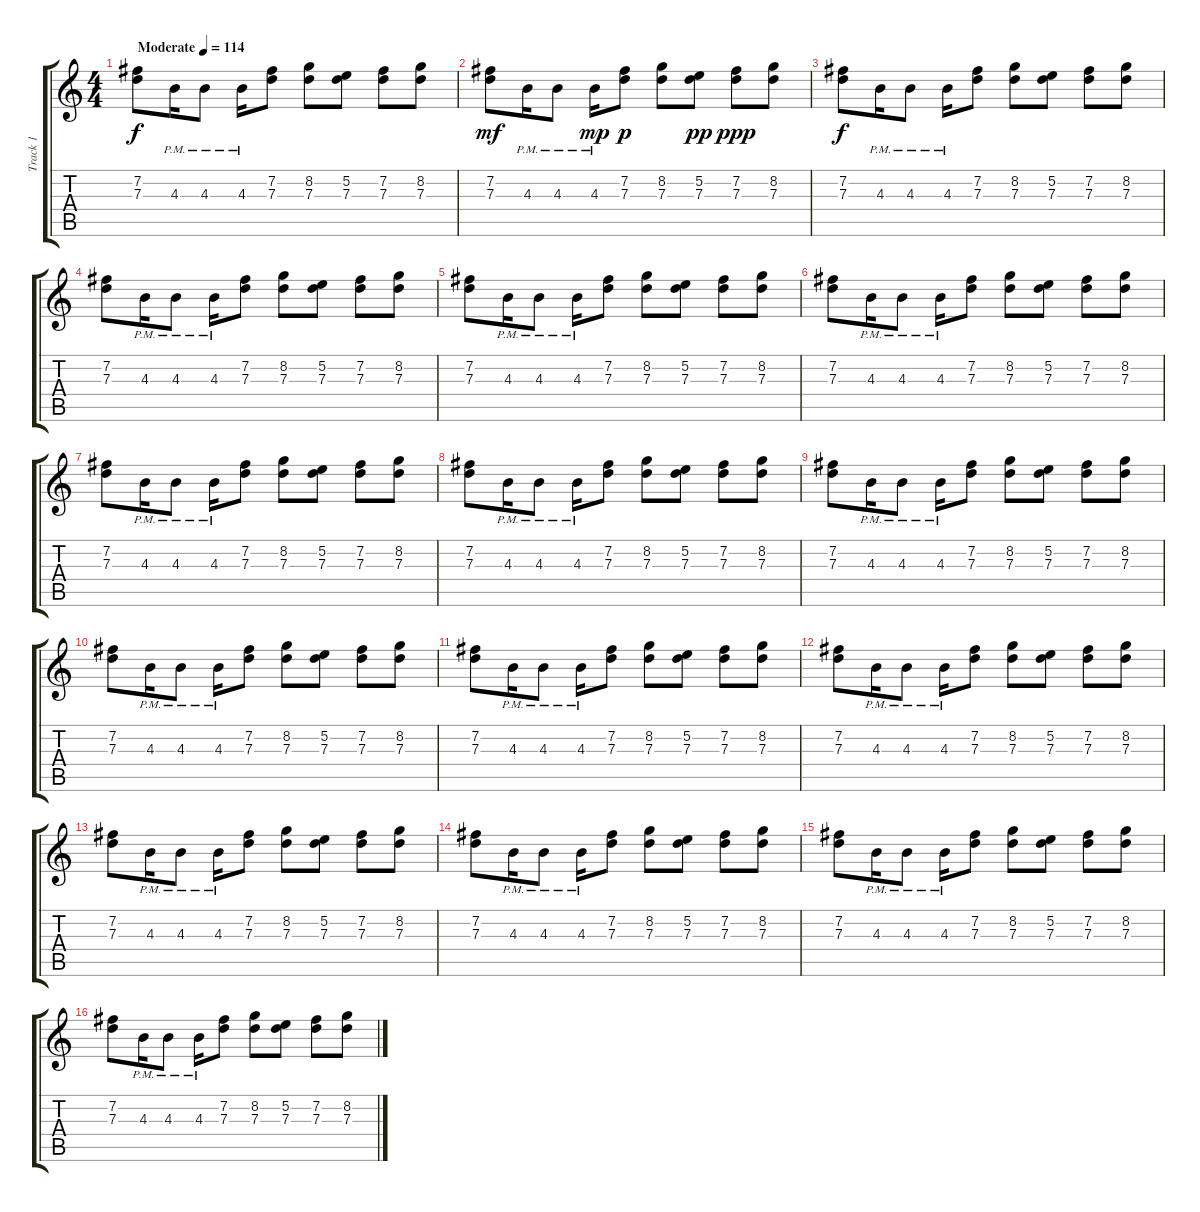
\track ("Track 1" "Track 1") {instrument distortionguitar}
\staff {score tabs}
\tuning (E4 B3 G3 D3 A2 E2) {hide}
\ts (4 4)
\tempo (114 "Moderate")
\clef g2
\ks c
(7.2 7.3).8{dy f instrument distortionguitar} 4.3{pm}.16 4.3{pm}.8 4.3{pm}.16 (7.2 7.3).8 (8.2 7.3).8 (5.2 7.3).8 (7.2 7.3).8 (8.2 7.3).8 |
(7.2 7.3).8{dy mf} 4.3{pm}.16 4.3{pm}.8 4.3{pm}.16{dy mp} (7.2 7.3).8{dy p} (8.2 7.3).8 (5.2 7.3).8{dy pp} (7.2 7.3).8{dy ppp} (8.2 7.3).8 |
(7.2 7.3).8{dy f} 4.3{pm}.16 4.3{pm}.8 4.3{pm}.16 (7.2 7.3).8 (8.2 7.3).8 (5.2 7.3).8 (7.2 7.3).8 (8.2 7.3).8 |
(7.2 7.3).8 4.3{pm}.16 4.3{pm}.8 4.3{pm}.16 (7.2 7.3).8 (8.2 7.3).8 (5.2 7.3).8 (7.2 7.3).8 (8.2 7.3).8 |
(7.2 7.3).8 4.3{pm}.16 4.3{pm}.8 4.3{pm}.16 (7.2 7.3).8 (8.2 7.3).8 (5.2 7.3).8 (7.2 7.3).8 (8.2 7.3).8 |
(7.2 7.3).8 4.3{pm}.16 4.3{pm}.8 4.3{pm}.16 (7.2 7.3).8 (8.2 7.3).8 (5.2 7.3).8 (7.2 7.3).8 (8.2 7.3).8 |
(7.2 7.3).8 4.3{pm}.16 4.3{pm}.8 4.3{pm}.16 (7.2 7.3).8 (8.2 7.3).8 (5.2 7.3).8 (7.2 7.3).8 (8.2 7.3).8 |
(7.2 7.3).8 4.3{pm}.16 4.3{pm}.8 4.3{pm}.16 (7.2 7.3).8 (8.2 7.3).8 (5.2 7.3).8 (7.2 7.3).8 (8.2 7.3).8 |
(7.2 7.3).8 4.3{pm}.16 4.3{pm}.8 4.3{pm}.16 (7.2 7.3).8 (8.2 7.3).8 (5.2 7.3).8 (7.2 7.3).8 (8.2 7.3).8 |
(7.2 7.3).8 4.3{pm}.16 4.3{pm}.8 4.3{pm}.16 (7.2 7.3).8 (8.2 7.3).8 (5.2 7.3).8 (7.2 7.3).8 (8.2 7.3).8 |
(7.2 7.3).8 4.3{pm}.16 4.3{pm}.8 4.3{pm}.16 (7.2 7.3).8 (8.2 7.3).8 (5.2 7.3).8 (7.2 7.3).8 (8.2 7.3).8 |
(7.2 7.3).8 4.3{pm}.16 4.3{pm}.8 4.3{pm}.16 (7.2 7.3).8 (8.2 7.3).8 (5.2 7.3).8 (7.2 7.3).8 (8.2 7.3).8 |
(7.2 7.3).8 4.3{pm}.16 4.3{pm}.8 4.3{pm}.16 (7.2 7.3).8 (8.2 7.3).8 (5.2 7.3).8 (7.2 7.3).8 (8.2 7.3).8 |
(7.2 7.3).8 4.3{pm}.16 4.3{pm}.8 4.3{pm}.16 (7.2 7.3).8 (8.2 7.3).8 (5.2 7.3).8 (7.2 7.3).8 (8.2 7.3).8 |
(7.2 7.3).8 4.3{pm}.16 4.3{pm}.8 4.3{pm}.16 (7.2 7.3).8 (8.2 7.3).8 (5.2 7.3).8 (7.2 7.3).8 (8.2 7.3).8 |
(7.2 7.3).8 4.3{pm}.16 4.3{pm}.8 4.3{pm}.16 (7.2 7.3).8 (8.2 7.3).8 (5.2 7.3).8 (7.2 7.3).8 (8.2 7.3).8
